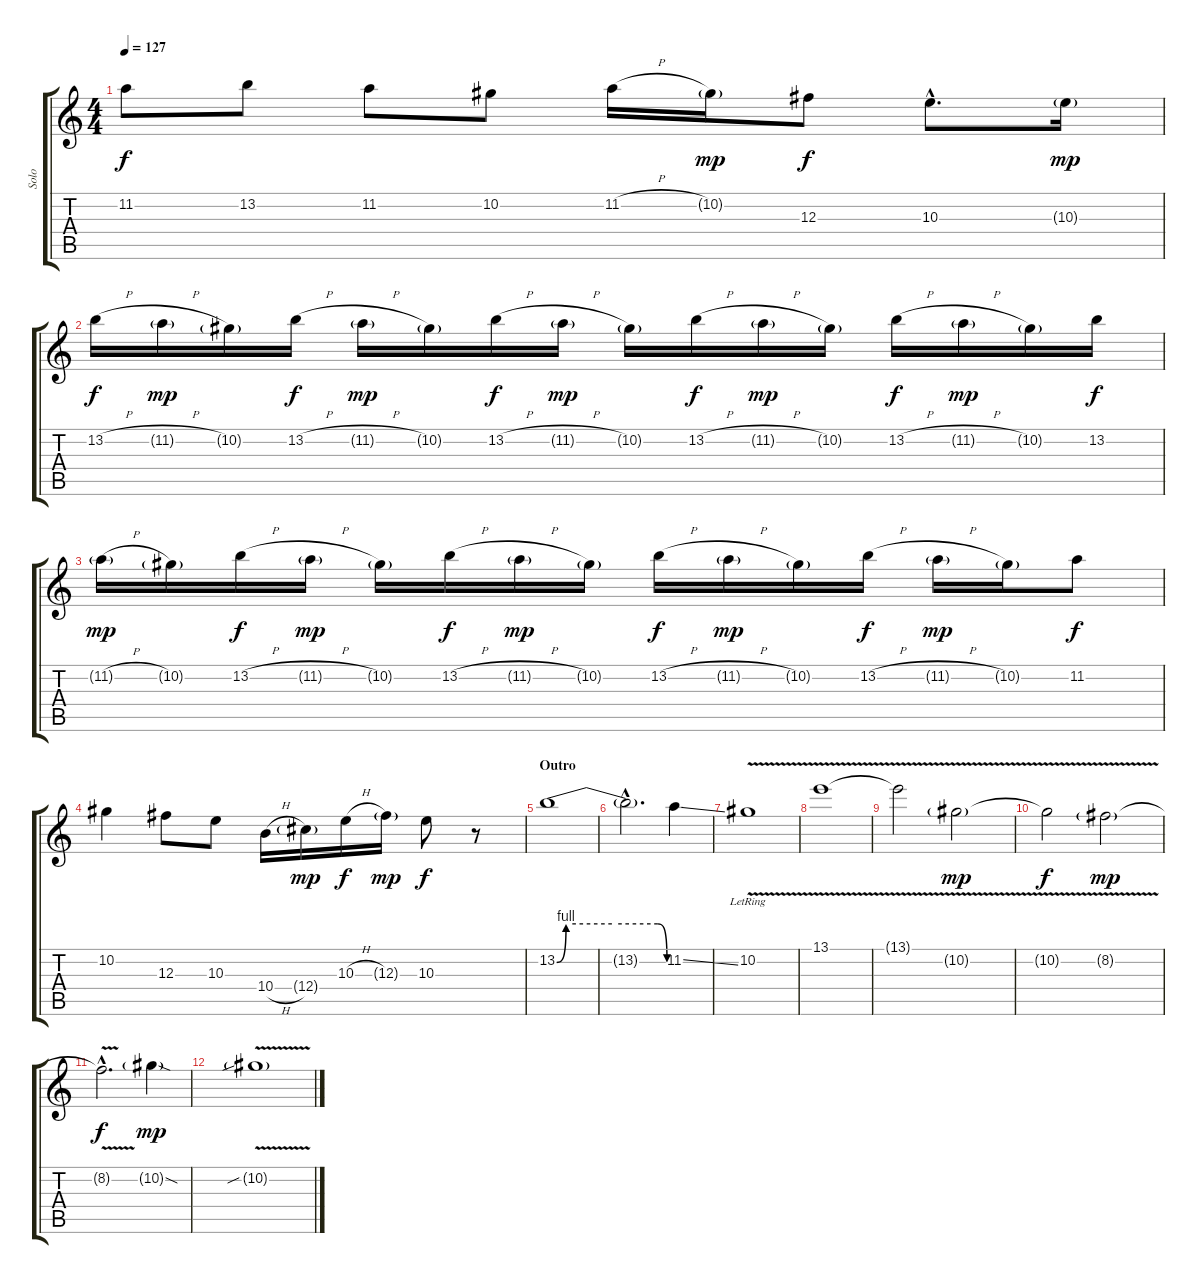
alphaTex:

\track ("Solo" "Solo") {instrument overdrivenguitar}
\staff {score tabs}
\tuning (Eb4 Bb3 Gb3 Db3 Ab2 Eb2) {hide}
\ts (4 4)
\tempo 127
\clef g2
\ks c
11.2.8{dy f} 13.2.8 11.2.8 10.2.8 11.2{h}.16 10.2{g}.16{dy mp} 12.3.8{dy f} 10.3{hac}.8{d} 10.3{g}.16{dy mp} |
13.2{h}.16{dy f} 11.2{h g}.16{dy mp} 10.2{g}.16 13.2{h}.16{dy f} 11.2{h g}.16{dy mp} 10.2{g}.16 13.2{h}.16{dy f} 11.2{h g}.16{dy mp} 10.2{g}.16 13.2{h}.16{dy f} 11.2{h g}.16{dy mp} 10.2{g}.16 13.2{h}.16{dy f} 11.2{h g}.16{dy mp} 10.2{g}.16 13.2.16{dy f} |
11.2{h g}.16{dy mp} 10.2{g}.16 13.2{h}.16{dy f} 11.2{h g}.16{dy mp} 10.2{g}.16 13.2{h}.16{dy f} 11.2{h g}.16{dy mp} 10.2{g}.16 13.2{h}.16{dy f} 11.2{h g}.16{dy mp} 10.2{g}.16 13.2{h}.16{dy f} 11.2{h g}.16{dy mp} 10.2{g}.16 11.2.8{dy f} |
10.2.4 12.3.8 10.3.8 10.4{h}.16 12.4{g}.16{dy mp} 10.3{h}.16{dy f} 12.3{g}.16{dy mp} 10.3.8{dy f} r.8 |
\section ("" "Outro")
13.2{be (custom 0 0 5 4 30 4 55 4 60 0)}.1 |
13.2{hac t}.2{d} 11.2{ss}.4 |
10.2{v lr}.1 |
13.1{v}.1 |
13.1{t}.2 10.2{v g}.2{dy mp} |
10.2{t}.2{dy f} 8.2{v g}.2{dy mp} |
8.2{hac t}.2{d dy f} 10.2{sod g}.4{dy mp} |
10.2{v sib g}.1{volume 0}
